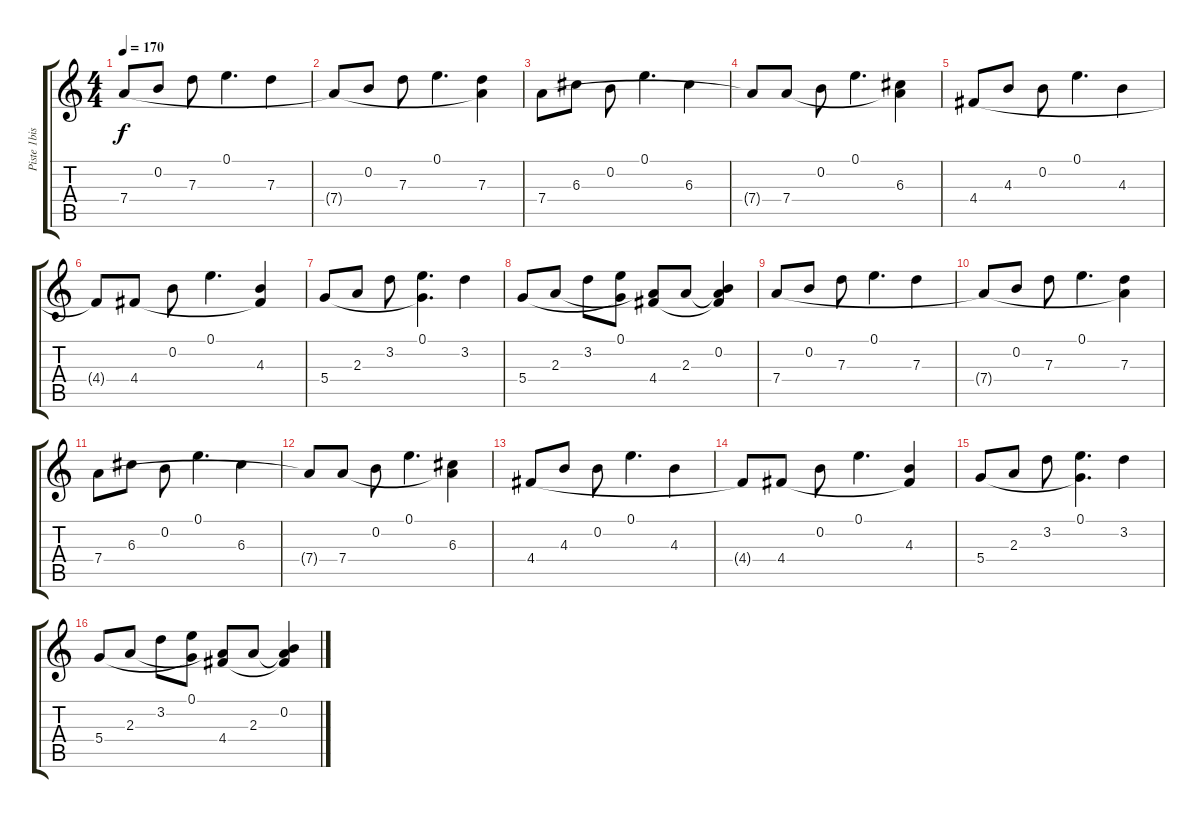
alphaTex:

\track ("Piste 1bis" "Piste 1bis") {instrument electricguitarjazz}
\staff {score tabs}
\tuning (E4 B3 G3 D3 A2 E2) {hide}
\ts (4 4)
\tempo 170
\clef g2
\ks c
7.4.8{dy f} 0.2.8 7.3.8 0.1.4{d} 7.3.4 |
7.4{t}.8 0.2.8 7.3.8 0.1.4{d} (7.3 7.4{t}).4 |
7.4.8 6.3.8 0.2.8 0.1.4{d} 6.3.4 |
7.4{t}.8 7.4.8 0.2.8 0.1.4{d} (6.3 7.4{t}).4 |
4.4.8 4.3.8 0.2.8 0.1.4{d} 4.3.4 |
4.4{t}.8 4.4.8 0.2.8 0.1.4{d} (4.3 4.4{t}).4 |
5.4.8 2.3.8 3.2.8 (0.1 5.4{t}).4{d} 3.2.4 |
5.4.8 2.3.8 3.2.8 (0.1 5.4{t}).8 (2.3{t} 4.4).8 2.3.8 (0.2 2.3{t} 4.4{t}).4 |
7.4.8 0.2.8 7.3.8 0.1.4{d} 7.3.4 |
7.4{t}.8 0.2.8 7.3.8 0.1.4{d} (7.3 7.4{t}).4 |
7.4.8 6.3.8 0.2.8 0.1.4{d} 6.3.4 |
7.4{t}.8 7.4.8 0.2.8 0.1.4{d} (6.3 7.4{t}).4 |
4.4.8 4.3.8 0.2.8 0.1.4{d} 4.3.4 |
4.4{t}.8 4.4.8 0.2.8 0.1.4{d} (4.3 4.4{t}).4 |
5.4.8 2.3.8 3.2.8 (0.1 5.4{t}).4{d} 3.2.4 |
5.4.8 2.3.8 3.2.8 (0.1 5.4{t}).8 (2.3{t} 4.4).8 2.3.8 (0.2 2.3{t} 4.4{t}).4
